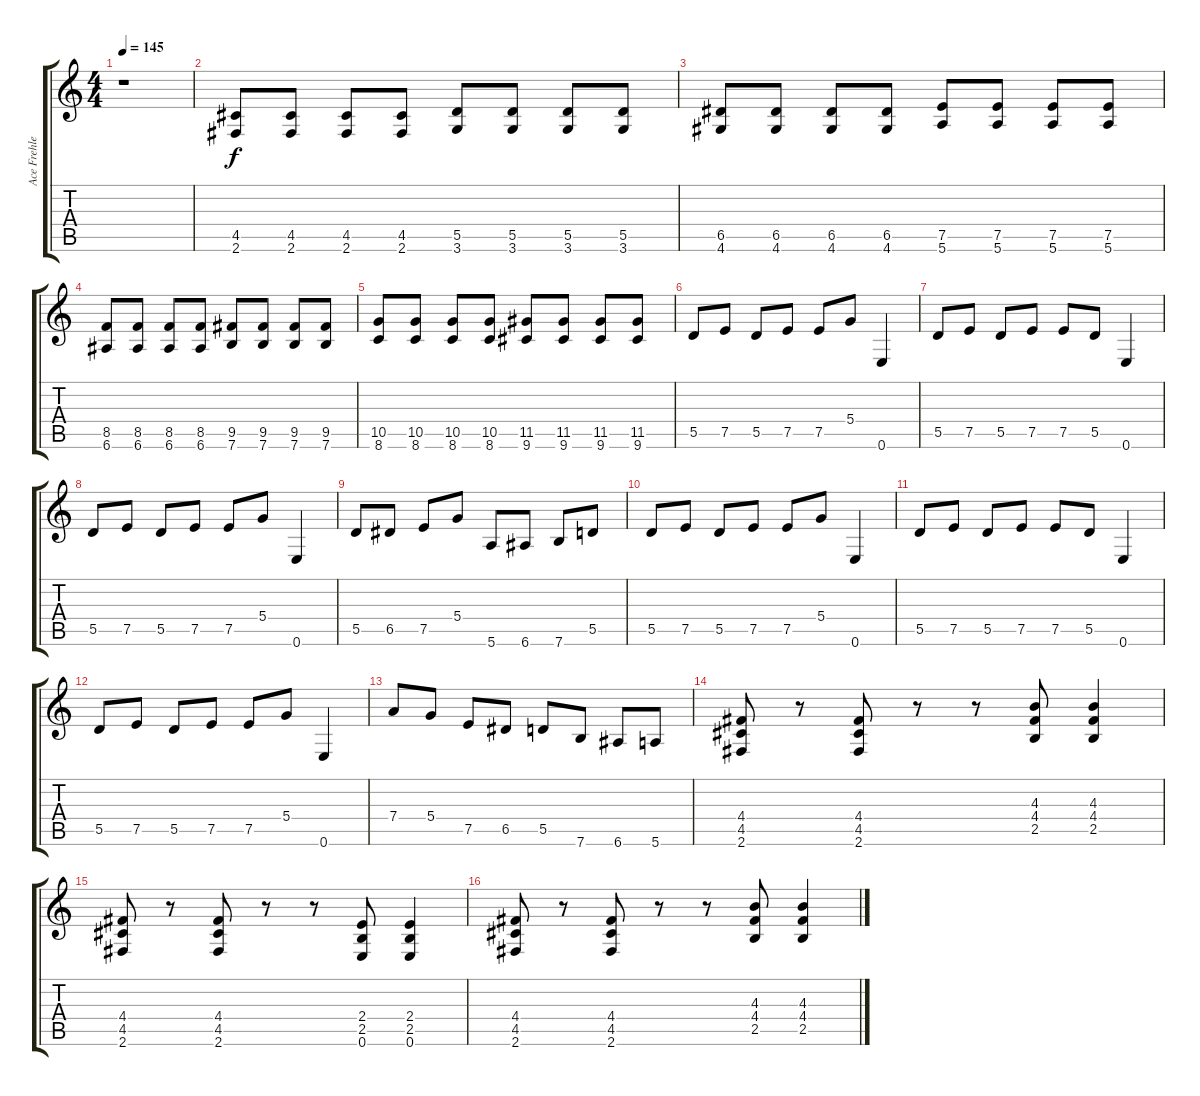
\track ("Ace Frehley [Lead Guitar]" "Ace Frehle") {instrument distortionguitar}
\staff {score tabs}
\tuning (E4 B3 G3 D3 A2 E2) {hide}
\ts (4 4)
\tempo 145
\clef g2
\ks c
r.1{dy f instrument distortionguitar} |
(4.5 2.6).8 (4.5 2.6).8 (4.5 2.6).8 (4.5 2.6).8 (5.5 3.6).8 (5.5 3.6).8 (5.5 3.6).8 (5.5 3.6).8 |
(6.5 4.6).8 (6.5 4.6).8 (6.5 4.6).8 (6.5 4.6).8 (7.5 5.6).8 (7.5 5.6).8 (7.5 5.6).8 (7.5 5.6).8 |
(8.5 6.6).8 (8.5 6.6).8 (8.5 6.6).8 (8.5 6.6).8 (9.5 7.6).8 (9.5 7.6).8 (9.5 7.6).8 (9.5 7.6).8 |
(10.5 8.6).8 (10.5 8.6).8 (10.5 8.6).8 (10.5 8.6).8 (11.5 9.6).8 (11.5 9.6).8 (11.5 9.6).8 (11.5 9.6).8 |
5.5.8 7.5.8 5.5.8 7.5.8 7.5.8 5.4.8 0.6.4 |
5.5.8 7.5.8 5.5.8 7.5.8 7.5.8 5.5.8 0.6.4 |
5.5.8 7.5.8 5.5.8 7.5.8 7.5.8 5.4.8 0.6.4 |
5.5.8 6.5.8 7.5.8 5.4.8 5.6.8 6.6.8 7.6.8 5.5.8 |
5.5.8 7.5.8 5.5.8 7.5.8 7.5.8 5.4.8 0.6.4 |
5.5.8 7.5.8 5.5.8 7.5.8 7.5.8 5.5.8 0.6.4 |
5.5.8 7.5.8 5.5.8 7.5.8 7.5.8 5.4.8 0.6.4 |
7.4.8 5.4.8 7.5.8 6.5.8 5.5.8 7.6.8 6.6.8 5.6.8 |
(4.4 4.5 2.6).8 r.8 (4.4 4.5 2.6).8 r.8 r.8 (4.3 4.4 2.5).8 (4.3 4.4 2.5).4 |
(4.4 4.5 2.6).8 r.8 (4.4 4.5 2.6).8 r.8 r.8 (2.4 2.5 0.6).8 (2.4 2.5 0.6).4 |
(4.4 4.5 2.6).8 r.8 (4.4 4.5 2.6).8 r.8 r.8 (4.3 4.4 2.5).8 (4.3 4.4 2.5).4
